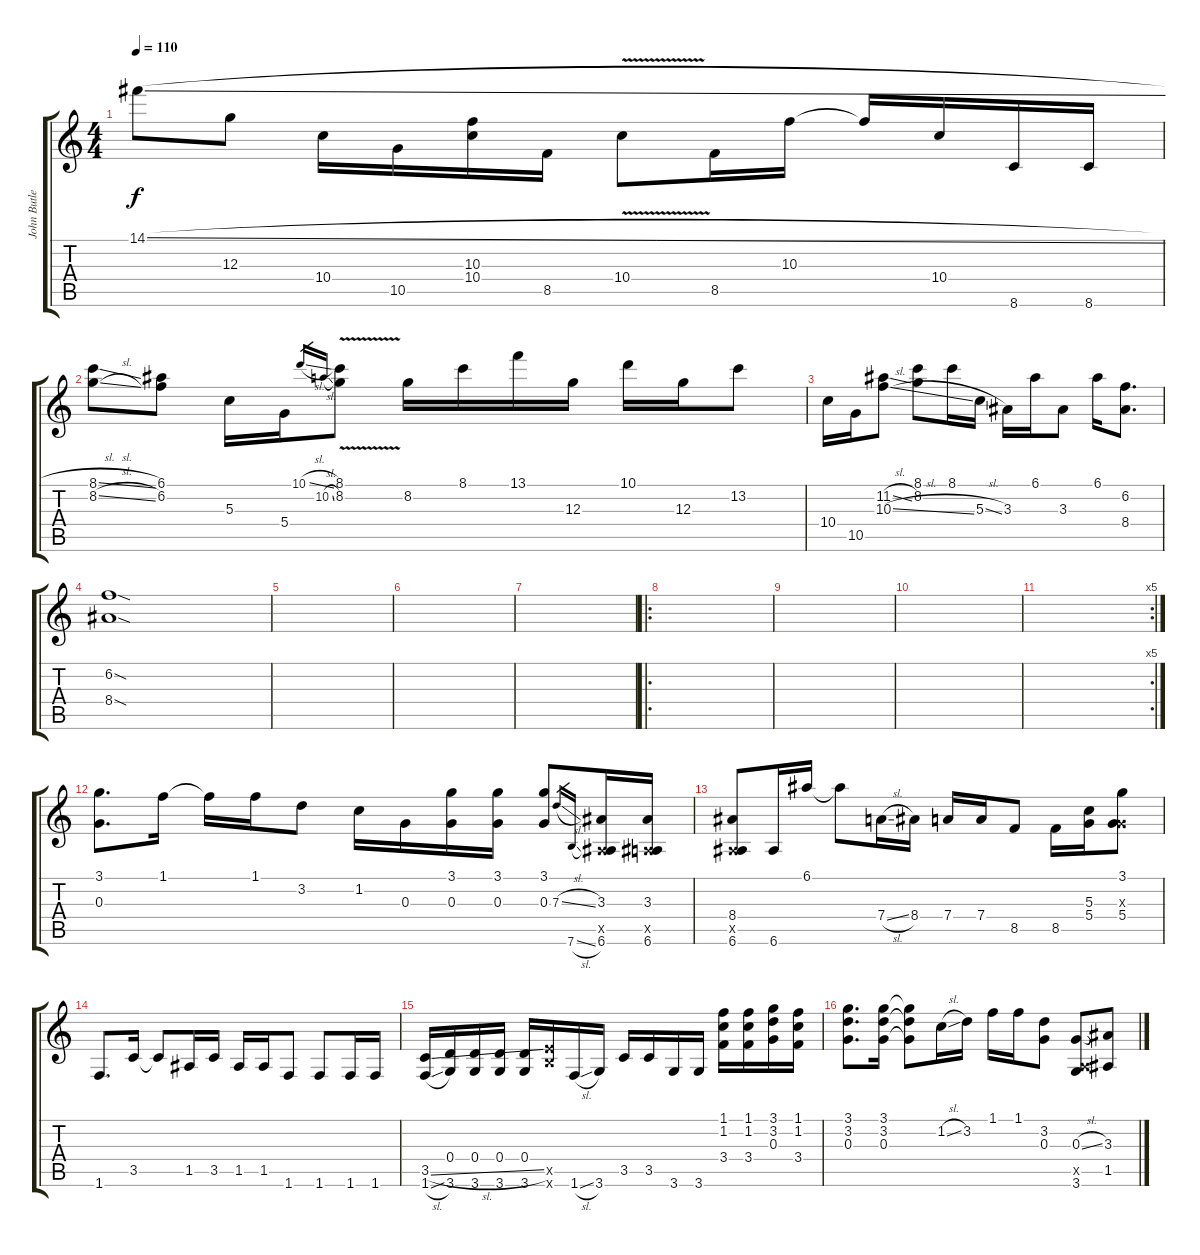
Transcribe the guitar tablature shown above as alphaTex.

\track ("John Butler" "John Butle") {instrument acousticguitarsteel}
\staff {score tabs}
\tuning (E4 B3 G3 D3 A2 E2) {hide}
\ts (4 4)
\tempo 110
\clef g2
\ks c
14.1{sl}.8{dy f} 12.3.8 10.4.16 10.5.16 (10.3 10.4).16 8.5.16 10.4{v}.8 8.5.16 10.3.16 10.3{t}.16 10.4.16 8.6.16 8.6.16 |
(8.1{sl} 8.2{sl}).8 (6.1 6.2).8 5.3.16 5.4.16 10.1{sl}.16{gr} 10.2{sl}.16{gr} (8.1{v} 8.2).8 8.2.16 8.1.16 13.1.16 12.3.16 10.1.16 12.3.16 13.2.8 |
10.4.16 10.5.16 (11.2{sl} 10.3{sl}).8 (8.1 8.2).8 8.1.16 5.3{sl}.16 3.3.16 6.1.16 3.3.8 6.1.16 (6.2 8.4).8{d} |
(6.2{sod} 8.4{sod}).1 |
|
|
|
\ro
|
|
|
\rc 5
|
(3.1 0.3).8{d} 1.1.16 1.1{t}.16 1.1.16 3.2.8 1.2.16 0.3.16 (3.1 0.3).16 (3.1 0.3).16 (3.1 0.3).8 7.3{sl}.16{gr} 7.6{sl}.16{gr} (3.3 0.5{x} 6.6).16 (3.3 0.5{x} 6.6).16 |
(8.4 0.5{x} 6.6).8 6.6.16 6.1.16 6.1{t}.8 7.4{sl}.16 8.4.16 7.4.16 7.4.16 8.5.8 8.5.16 (5.3 5.4).16 (3.1 0.3{x} 5.4).8 |
1.6.8{d} 3.5.16 3.5{t}.8 1.5.16 3.5.16 1.5.16 1.5.16 1.6.8 1.6.8 1.6.16 1.6.16 |
(3.5{sl} 1.6{sl}).16 (0.4 3.6).16 (0.4 3.6).16 (0.4 3.6).16 (0.4 3.6).16 (7.5{x} 7.6{x}).16 1.6{sl}.16 3.6.16 3.5.16 3.5.16 3.6.16 3.6.16 (1.1 1.2 3.4).16 (1.1 1.2 3.4).16 (3.1 3.2 0.3).16 (1.1 1.2 3.4).16 |
(3.1 3.2 0.3).8{d} (3.1 3.2 0.3).16 (3.1{t} 3.2{t} 0.3{t}).8 1.2{sl}.16 3.2.16 1.1.16 1.1.16 (3.2 0.3).8 (0.3{sl} 0.5{x} 3.6).8 (3.3 1.5).8
